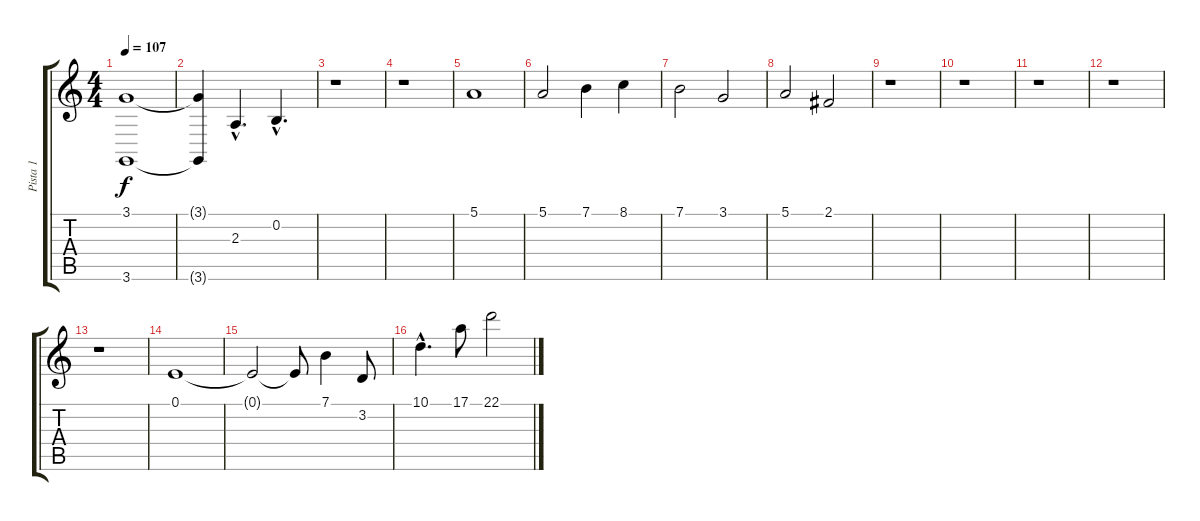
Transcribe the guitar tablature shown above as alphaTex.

\track ("Pista 1" "Pista 1") {instrument pad1newage}
\staff {score tabs}
\tuning (E4 B3 G3 D3 A2 E2) {hide}
\ts (4 4)
\tempo 107
\clef g2
\ks c
(3.1 3.6).1{dy f} |
(3.1{t} 3.6{t}).4 2.3{hac}.4{d} 0.2{hac}.4{d} |
r.1 |
r.1 |
5.1.1 |
5.1.2 7.1.4 8.1.4 |
7.1.2 3.1.2 |
5.1.2 2.1.2 |
r.1 |
r.1 |
r.1 |
r.1 |
r.1 |
0.1.1 |
0.1{t}.2 0.1{t}.8 7.1.4 3.2.8 |
10.1{hac}.4{d} 17.1.8 22.1.2
